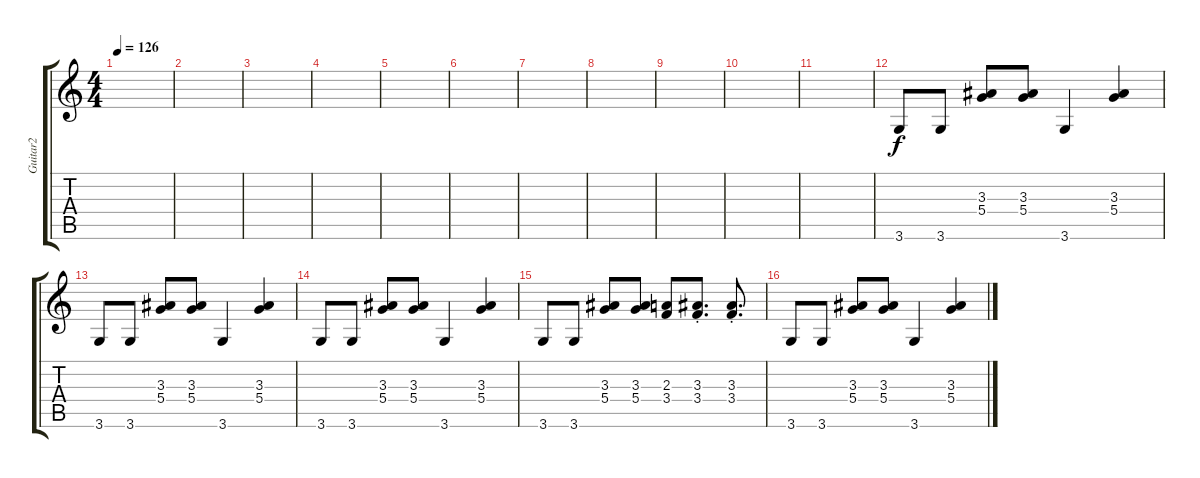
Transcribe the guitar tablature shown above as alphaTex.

\track ("Guitar2" "Guitar2") {instrument electricguitarmuted}
\staff {score tabs}
\tuning (E4 B3 G3 D3 A2 E2) {hide}
\ts (4 4)
\tempo 126
\clef g2
\ks c
|
|
|
|
|
|
|
|
|
|
|
3.6.8 3.6.8 (3.3 5.4).8 (3.3 5.4).8 3.6.4 (3.3 5.4).4 |
3.6.8 3.6.8 (3.3 5.4).8 (3.3 5.4).8 3.6.4 (3.3 5.4).4 |
3.6.8 3.6.8 (3.3 5.4).8 (3.3 5.4).8 3.6.4 (3.3 5.4).4 |
3.6.8 3.6.8 (3.3 5.4).8 (3.3 5.4).8 (2.3 3.4).8 (3.3{st} 3.4{st}).8{d} (3.3{st} 3.4{st}).8{d} |
3.6.8 3.6.8 (3.3 5.4).8 (3.3 5.4).8 3.6.4 (3.3 5.4).4
